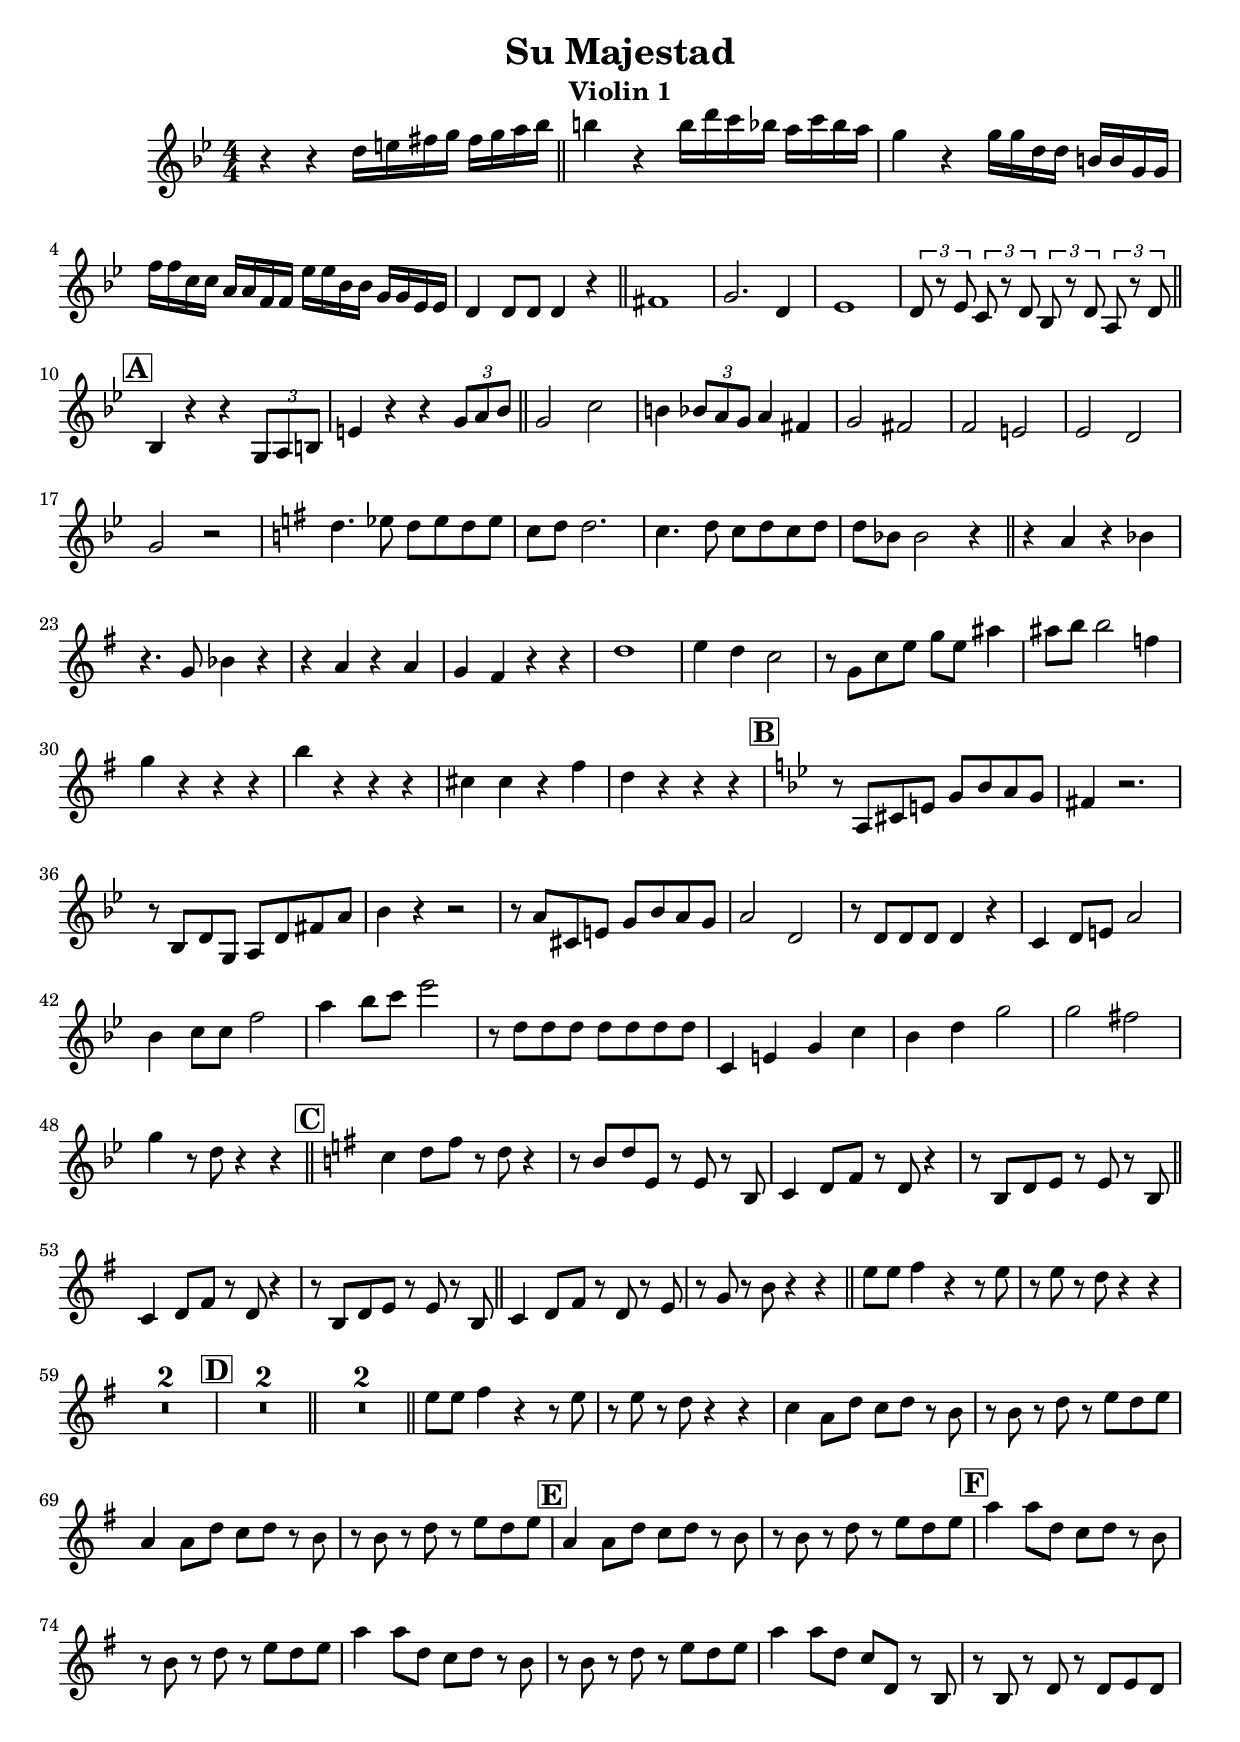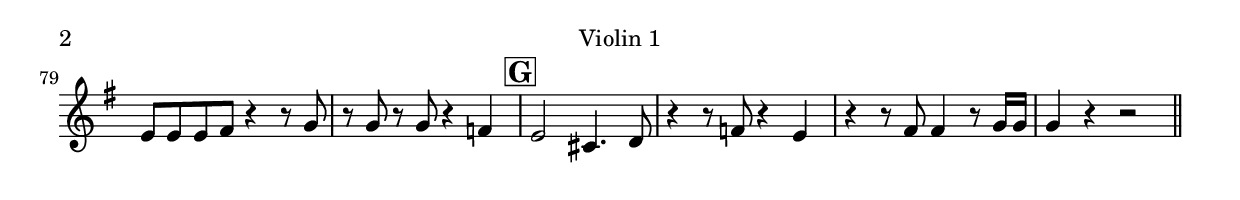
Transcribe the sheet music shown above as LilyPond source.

\version "2.18.0"

\header {
  title = "Su Majestad"
  instrument = "Violin 1"
}

% \transpose c' d'    % leave this out until teh end so that it is easier to check the notes
    \relative c''{
    \key bes \major
    \numericTimeSignature
    \time 4/4
    \compressFullBarRests
    \set Score.markFormatter = #format-mark-box-alphabet
    
    r4 r4 d16 e16 fis16 g16 fis16 g16 a16 bes16 \bar "||"
    b4 r4 b16 d16 c16 bes16 a16 c16 bes16 a16 
    g4 r4 g16 g16 d16 d16 b16 b16 g16 g16
    
    \barNumberCheck #4
    f'16 f16 c16 c16 a16 a16 f16 f16 ees'16 ees16 bes16 bes16 g16 g16 ees16 ees16
    d4 d8 d8 d4 r4 \bar "||"

    % paseo
    fis1
    g2. d4
    ees1

    \barNumberCheck #9
    \times 2/3 {d8 r8 ees8} \times 2/3 {c8 r8 d8} \times 2/3 {bes8 r8 d8} \times 2/3 {a8 r8 d8}
    \bar "||" \mark \default % A

    bes4 r4 r4 \times 2/3 {g8 a8 b8}
    e4 r4 r4 \times 2/3 {g8 a8 bes8} \bar "||"

    % danzon 2-3
    g2 c2
    b4 \times 2/3 {bes8 a8 g8} a4 fis4
    g2 fis2
    f2 e2
    ees2 d2
    g2 r2 % pretend rest

    % change key
    \key g \major
    d'4. ees8 d8 ees8 d8 ees8 \bar "|" % missing a leading beat?
    c8 d8 d2. 

    \barNumberCheck #20
    c4. d8 c8 d8 c8 d8 
    d8 bes8 bes2 r4 \bar "||"

    r4 a4 r4 bes4
    r4. g8 bes4 r4
    r4 a4 r4 a4
    g4 fis4 r4 r4

    \barNumberCheck #26
    d'1
    e4 d4 c2
    r8 g8 c8 e8 g8 e8 ais4
    ais8 b8 b2 f4
    g4 r4 r4 r4 
    b4 r4 r4 r4 

    \barNumberCheck #32
    cis,4 cis4 r4 fis4
    d4 r4 r4 r4 

    \mark \default % B
    \key bes \major
    r8 a,8 cis8 e8 g8 bes8 a8 g8
    fis4 r2.
    r8 bes,8 d8 g,8 a8 d8 fis8 a8

    \barNumberCheck #37
    bes4 r4 r2
    r8 a8 cis,8 e8 g8 bes8 a8 g8
    a2 d,2
    r8 d8 d8 d8 d4 r4
    c4 d8 e8 a2

    % page 2
    \barNumberCheck #42
    bes4 c8 c8 f2
    a4 bes8 c8 ees2
    r8 d,8 d8 d8 d8 d8 d8 d8
    c,4 e4 g4 c4
    bes4 d4 g2
    g2 fis2
    g4 r8 d8 r4 r4

    \bar "||" \mark \default % C
    \key g \major
    % repeat starts
    c4 d8 fis8 r8 d8 r4
    r8 b8 d8 e,8 r8 e8 r8 b8 % why does the e have a circle over it?
    % end repeat

    % flute llamada
    c4 d8 fis8 r8 d8 r4
    r8 b8 d8 e8 r8 e8 r8 b8 \bar "||"
    c4 d8 fis8 r8 d8 r4
    r8 b8 d8 e8 r8 e8 r8 b8 \bar "||"
    c4 d8 fis8 r8 d8 r8 e8
    r8 g8 r8 b8 r4 r4 \bar "||"

    \barNumberCheck #57
    e8 e8 fis4 r4 r8 e8
    r8 e8 r8 d8 r4 r4

    % repeat start
    R1*2
    % repeat end

    \mark \default % D
    R1*2 \bar "||" 
    R1*2 \bar "||"
    e8 e8 fis4 r4 r8 e8
    r8 e8 r8 d8 r4 r4

    % repeat start coro (3X)
    c4 a8 d8 c8 d8 r8 b8
    r8 b8 r8 d8 r8 e8 d8 e8
    a,4 a8 d8 c8 d8 r8 b8

    \barNumberCheck 70
    r8 b8 r8 d8 r8 e8 d8 e8 % end repeat

    \mark \default % E
    % start repeat
    % flute solo (open)

    a,4 a8 d8 c8 d8 r8 b8
    r8 b8 r8 d8 r8 e8 d e8
    % repeat ends

    \mark \default % F
    a4 a8 d,8 c8 d8 r8 b8

    \barNumberCheck 74
    r8 b8 r8 d8 r8 e8 d8 e8
    a4 a8 d,8 c8 d8 r8 b8 
    r8 b8 r8 d8 r8 e8 d8 e8
    a4 a8 d,8 c8 d,8 r8 b8
    r8 b8 r8 d8 r8 d8 e8 d8 e8

    \barNumberCheck 79
    e8 e8 fis8 r4 r8 g8
    r8 g8 r8 g8 r4 f4

    \mark \default % G
    % danzon coda
    e2 cis4. d8
    r4 r8 f8 r4 e4
    r4 r8 fis8 fis4 r8 g16 g16
    g4 r4 r2 \bar "||"



  }



























